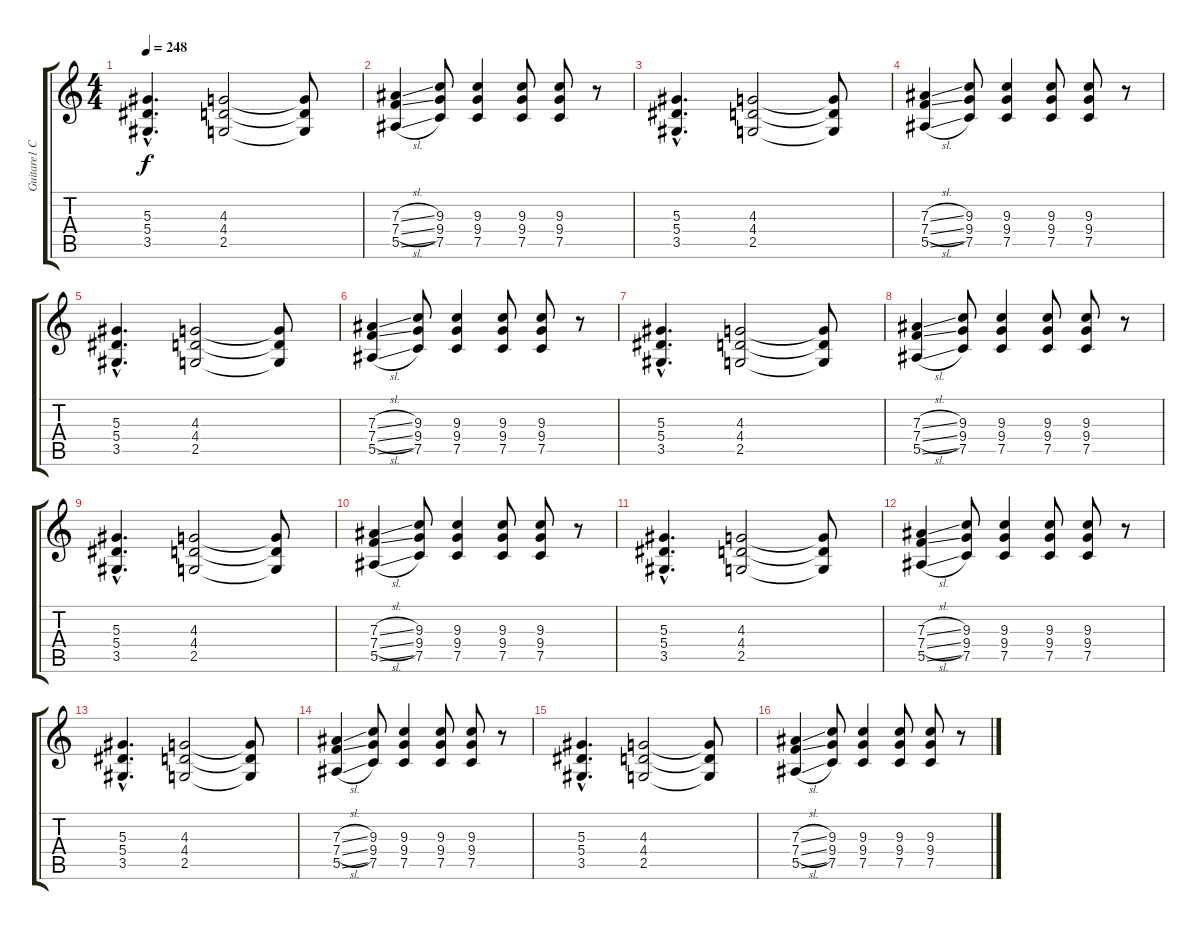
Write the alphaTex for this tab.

\track ("Guitare1 C" "Guitare1 C") {instrument overdrivenguitar}
\staff {score tabs}
\tuning (C4 G3 Eb3 Bb2 F2 C2) {hide}
\ts (4 4)
\tempo 248
\clef g2
\ks c
(5.3{hac} 5.4{hac} 3.5{hac}).4{d dy f} (4.3 4.4 2.5).2 (4.3{t} 4.4{t} 2.5{t}).8 |
(7.3{sl} 7.4{sl} 5.5{sl}).4 (9.3 9.4 7.5).8 (9.3 9.4 7.5).4 (9.3 9.4 7.5).8 (9.3 9.4 7.5).8 r.8 |
(5.3{hac} 5.4{hac} 3.5{hac}).4{d} (4.3 4.4 2.5).2 (4.3{t} 4.4{t} 2.5{t}).8 |
(7.3{sl} 7.4{sl} 5.5{sl}).4 (9.3 9.4 7.5).8 (9.3 9.4 7.5).4 (9.3 9.4 7.5).8 (9.3 9.4 7.5).8 r.8 |
(5.3{hac} 5.4{hac} 3.5{hac}).4{d} (4.3 4.4 2.5).2 (4.3{t} 4.4{t} 2.5{t}).8 |
(7.3{sl} 7.4{sl} 5.5{sl}).4 (9.3 9.4 7.5).8 (9.3 9.4 7.5).4 (9.3 9.4 7.5).8 (9.3 9.4 7.5).8 r.8 |
(5.3{hac} 5.4{hac} 3.5{hac}).4{d} (4.3 4.4 2.5).2 (4.3{t} 4.4{t} 2.5{t}).8 |
(7.3{sl} 7.4{sl} 5.5{sl}).4 (9.3 9.4 7.5).8 (9.3 9.4 7.5).4 (9.3 9.4 7.5).8 (9.3 9.4 7.5).8 r.8 |
(5.3{hac} 5.4{hac} 3.5{hac}).4{d} (4.3 4.4 2.5).2 (4.3{t} 4.4{t} 2.5{t}).8 |
(7.3{sl} 7.4{sl} 5.5{sl}).4 (9.3 9.4 7.5).8 (9.3 9.4 7.5).4 (9.3 9.4 7.5).8 (9.3 9.4 7.5).8 r.8 |
(5.3{hac} 5.4{hac} 3.5{hac}).4{d} (4.3 4.4 2.5).2 (4.3{t} 4.4{t} 2.5{t}).8 |
(7.3{sl} 7.4{sl} 5.5{sl}).4 (9.3 9.4 7.5).8 (9.3 9.4 7.5).4 (9.3 9.4 7.5).8 (9.3 9.4 7.5).8 r.8 |
(5.3{hac} 5.4{hac} 3.5{hac}).4{d} (4.3 4.4 2.5).2 (4.3{t} 4.4{t} 2.5{t}).8 |
(7.3{sl} 7.4{sl} 5.5{sl}).4 (9.3 9.4 7.5).8 (9.3 9.4 7.5).4 (9.3 9.4 7.5).8 (9.3 9.4 7.5).8 r.8 |
(5.3{hac} 5.4{hac} 3.5{hac}).4{d} (4.3 4.4 2.5).2 (4.3{t} 4.4{t} 2.5{t}).8 |
(7.3{sl} 7.4{sl} 5.5{sl}).4 (9.3 9.4 7.5).8 (9.3 9.4 7.5).4 (9.3 9.4 7.5).8 (9.3 9.4 7.5).8 r.8
